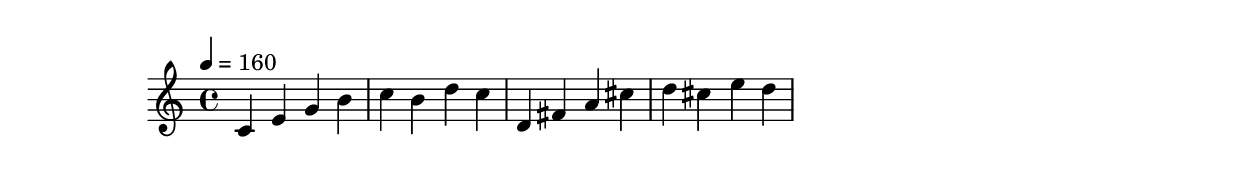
%% DO NOT EDIT this file manually; it is automatically
%% generated from LSR http://lsr.dsi.unimi.it
%% Make any changes in LSR itself, or in Documentation/snippets/new/ ,
%% and then run scripts/auxiliar/makelsr.py
%%
%% This file is in the public domain.
\version "2.12.2"

\header {
  lsrtags = "rhythms, tweaks-and-overrides, midi"

%% Translation of GIT committish: 91eeed36c877fe625d957437d22081721c8c6345
  texidoces = "
Para cambiar el tempo en la salida MIDI sin
imprimir nada, hacemos invisible la indicación metronómica:

"

  doctitlees = "Cambiar el tempo sin indicación metronómica"


%% Translation of GIT committish: 0a868be38a775ecb1ef935b079000cebbc64de40
  texidocde = "
Um das Tempo für die MIDI-Ausgabe zu ändern, ohne eine Tempoangabe in den
Noten auszugeben, kann die Metronombezeichnung unsichtbar gemacht werden:

"

  doctitlede = "Das Tempo ohne Metronom-Angabe verändern"

%% Translation of GIT committish: 4ab2514496ac3d88a9f3121a76f890c97cedcf4e
  texidocfr = "
Vous pouvez indiquer un changement de tempo pour le fichier MIDI sans
pour autant l'imprimer.  Il suffit alors de le rendre invisible aux
interprètes.

"
  doctitlefr = "Changement de tempo sans indication sur la partition"


  texidoc = "
To change the tempo in MIDI output without printing anything, make the
metronome mark invisible.

"
  doctitle = "Changing the tempo without a metronome mark"
} % begin verbatim

\score {
  \new Staff \relative c' {
    \tempo 4 = 160
    c4 e g b
    c4 b d c
    \set Score.tempoHideNote = ##t
    \tempo 4 = 96
    d,4 fis a cis
    d4 cis e d
  }
  \layout { }
  \midi { }
}
